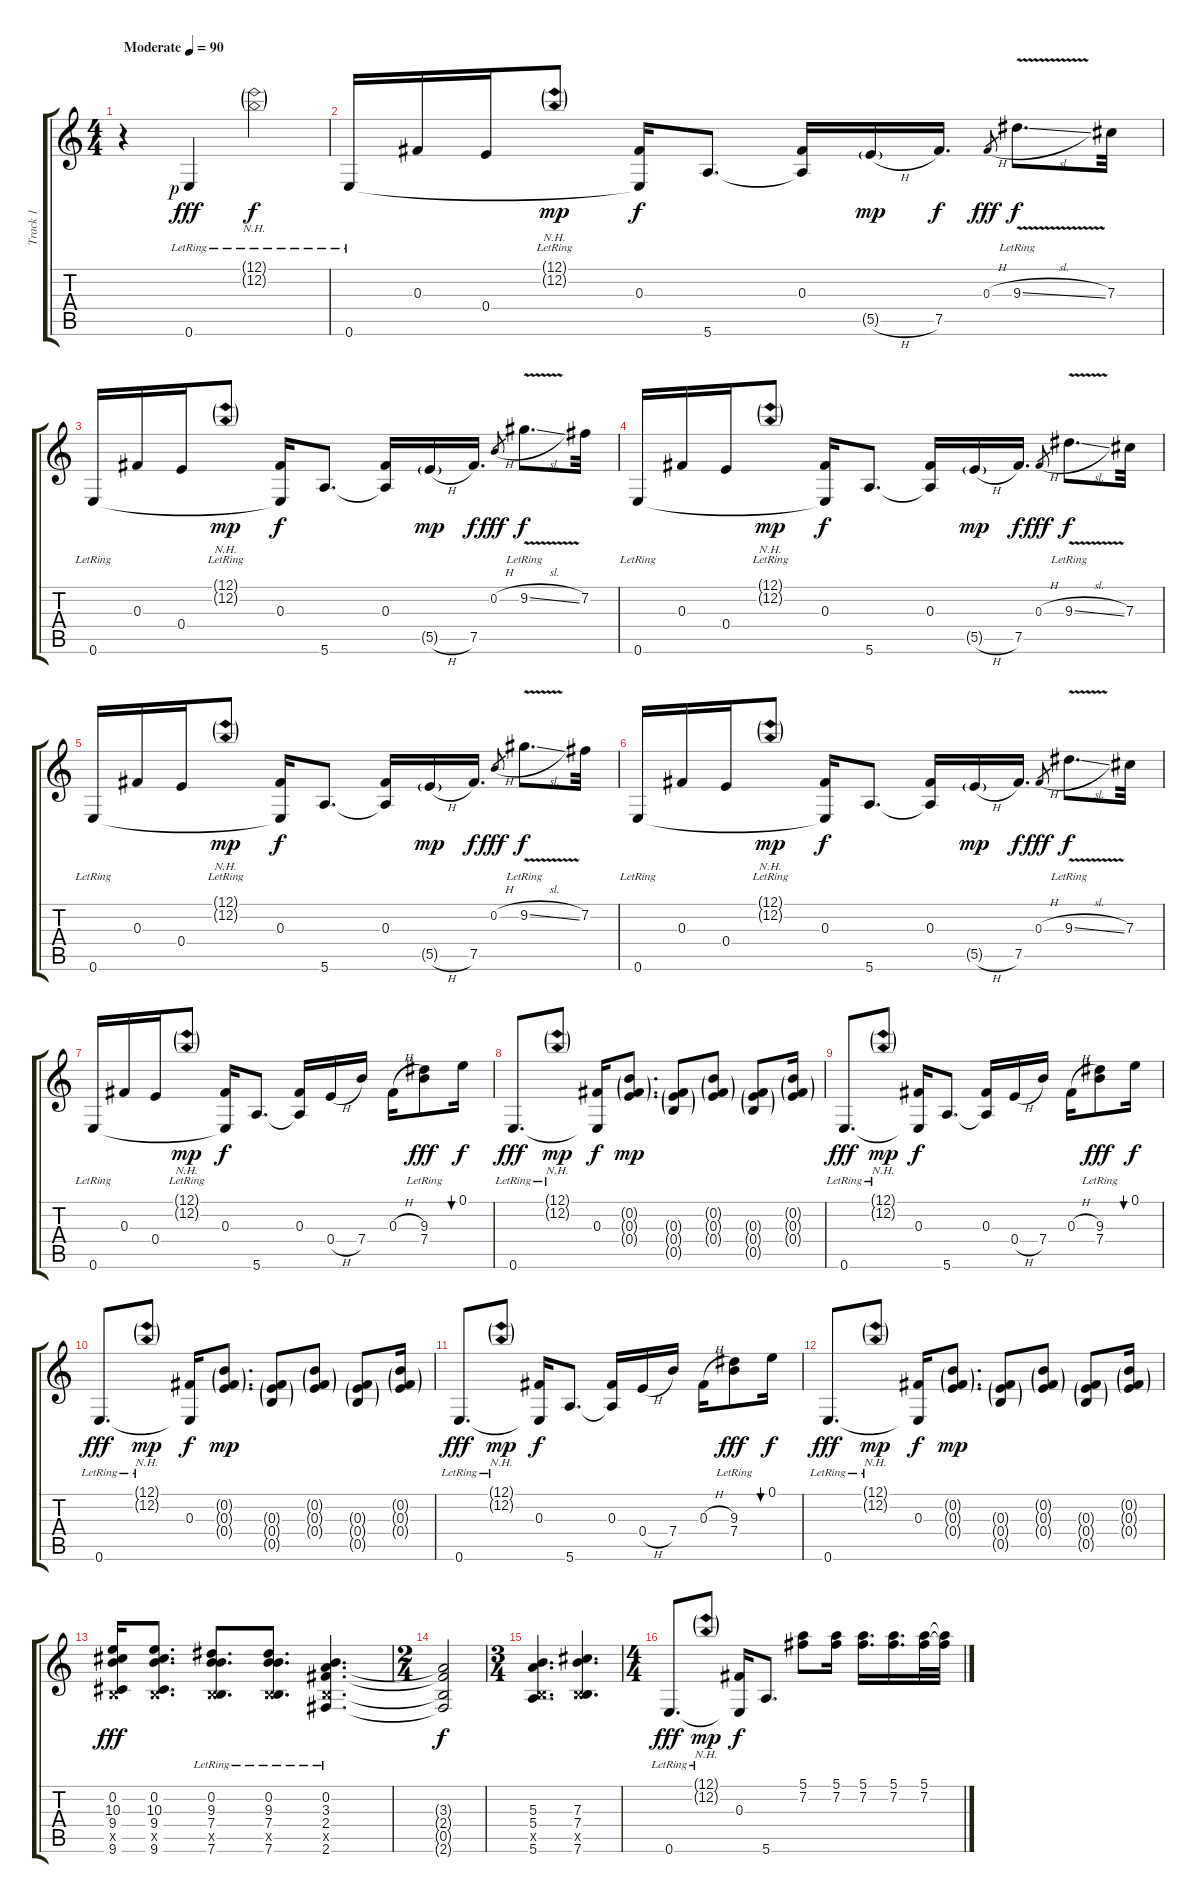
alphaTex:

\track ("Track 1" "Track 1") {instrument acousticguitarsteel}
\staff {score tabs}
\tuning (E4 B3 Gb3 E3 B2 E2) {hide}
\ts (4 4)
\tempo (90 "Moderate")
\clef g2
\ks c
r.4{dy fff instrument acousticguitarsteel} 0.6{lr rf 1}.4 (12.1{nh g lr} 12.2{nh g lr}).2{dy f} |
0.6{lr}.16 0.3.16 0.4.16 (12.1{nh g lr} 12.2{nh g lr}).8{dy mp} (0.3 0.6{t}).16{dy f} 5.6.8{d} (0.3 5.6{t}).16 5.5{h g}.16{dy mp} 7.5.16{d dy f} 0.3{h}.8{gr dy fff} 9.3{v sl lr}.8{d dy f} 7.3.32 |
0.6{lr}.16 0.3.16 0.4.16 (12.1{nh g lr} 12.2{nh g lr}).8{dy mp} (0.3 0.6{t}).16{dy f} 5.6.8{d} (0.3 5.6{t}).16 5.5{h g}.16{dy mp} 7.5.16{d dy f} 0.2{h}.8{gr dy fff} 9.2{v sl lr}.8{d dy f} 7.2.32 |
0.6{lr}.16 0.3.16 0.4.16 (12.1{nh g lr} 12.2{nh g lr}).8{dy mp} (0.3 0.6{t}).16{dy f} 5.6.8{d} (0.3 5.6{t}).16 5.5{h g}.16{dy mp} 7.5.16{d dy f} 0.3{h}.8{gr dy fff} 9.3{v sl lr}.8{d dy f} 7.3.32 |
0.6{lr}.16 0.3.16 0.4.16 (12.1{nh g lr} 12.2{nh g lr}).8{dy mp} (0.3 0.6{t}).16{dy f} 5.6.8{d} (0.3 5.6{t}).16 5.5{h g}.16{dy mp} 7.5.16{d dy f} 0.2{h}.8{gr dy fff} 9.2{v sl lr}.8{d dy f} 7.2.32 |
0.6{lr}.16 0.3.16 0.4.16 (12.1{nh g lr} 12.2{nh g lr}).8{dy mp} (0.3 0.6{t}).16{dy f} 5.6.8{d} (0.3 5.6{t}).16 5.5{h g}.16{dy mp} 7.5.16{d dy f} 0.3{h}.8{gr dy fff} 9.3{v sl lr}.8{d dy f} 7.3.32 |
0.6{lr}.16 0.3.16 0.4.16 (12.1{nh g lr} 12.2{nh g lr}).8{dy mp} (0.3 0.6{t}).16{dy f} 5.6.8{d} (0.3 5.6{t}).16 0.4{h}.16 7.4.16 0.3{h}.16 (9.3{lr} 7.4).8{dy fff} 0.1.16{bu 60 dy f} |
0.6{lr}.8{d dy fff} (12.1{nh g lr} 12.2{nh g lr}).8{dy mp} (0.3 0.6{t}).16{dy f} (0.2{g} 0.3{g} 0.4{g}).8{d dy mp} (0.3{g} 0.4{g} 0.5{g}).8 (0.2{g} 0.3{g} 0.4{g}).8 (0.3{g} 0.4{g} 0.5{g}).8 (0.2{g} 0.3{g} 0.4{g}).16 |
0.6{lr}.8{d dy fff} (12.1{nh g lr} 12.2{nh g lr}).8{dy mp} (0.3 0.6{t}).16{dy f} 5.6.8{d} (0.3 5.6{t}).16 0.4{h}.16 7.4.16 0.3{h}.16 (9.3{lr} 7.4).8{dy fff} 0.1.16{bu 60 dy f} |
0.6{lr}.8{d dy fff} (12.1{nh g lr} 12.2{nh g lr}).8{dy mp} (0.3 0.6{t}).16{dy f} (0.2{g} 0.3{g} 0.4{g}).8{d dy mp} (0.3{g} 0.4{g} 0.5{g}).8 (0.2{g} 0.3{g} 0.4{g}).8 (0.3{g} 0.4{g} 0.5{g}).8 (0.2{g} 0.3{g} 0.4{g}).16 |
0.6{lr}.8{d dy fff} (12.1{nh g lr} 12.2{nh g lr}).8{dy mp} (0.3 0.6{t}).16{dy f} 5.6.8{d} (0.3 5.6{t}).16 0.4{h}.16 7.4.16 0.3{h}.16 (9.3{lr} 7.4).8{dy fff} 0.1.16{bu 60 dy f} |
0.6{lr}.8{d dy fff} (12.1{nh g lr} 12.2{nh g lr}).8{dy mp} (0.3 0.6{t}).16{dy f} (0.2{g} 0.3{g} 0.4{g}).8{d dy mp} (0.3{g} 0.4{g} 0.5{g}).8 (0.2{g} 0.3{g} 0.4{g}).8 (0.3{g} 0.4{g} 0.5{g}).8 (0.2{g} 0.3{g} 0.4{g}).16 |
(0.2 10.3 9.4 0.5{x} 9.6).16{dy fff} (0.2 10.3 9.4 0.5{x} 9.6).8{d} (0.2 9.3{lr} 7.4{lr} 0.5{x} 7.6{lr}).8{d} (0.2 9.3{lr} 7.4{lr} 0.5{x} 7.6{lr}).8{d} (0.2 3.3{lr} 2.4{lr} 0.5{x} 2.6{lr}).4{d} |
\ts (2 4)
(3.3{t} 2.4{t} 0.5{t} 2.6{t}).2{dy f} |
\ts (3 4)
(5.3 5.4 0.5{x} 5.6).4{d} (7.3 7.4 0.5{x} 7.6).4{d} |
\ts (4 4)
0.6{lr}.8{d dy fff} (12.1{nh g lr} 12.2{nh g lr}).8{dy mp} (0.3 0.6{t}).16{dy f} 5.6.8{d} (5.1 7.2).8 (5.1 7.2).16 (5.1 7.2).16{d} (5.1 7.2).16{d} (5.1 7.2).32 (5.1{t} 7.2{t}).32
